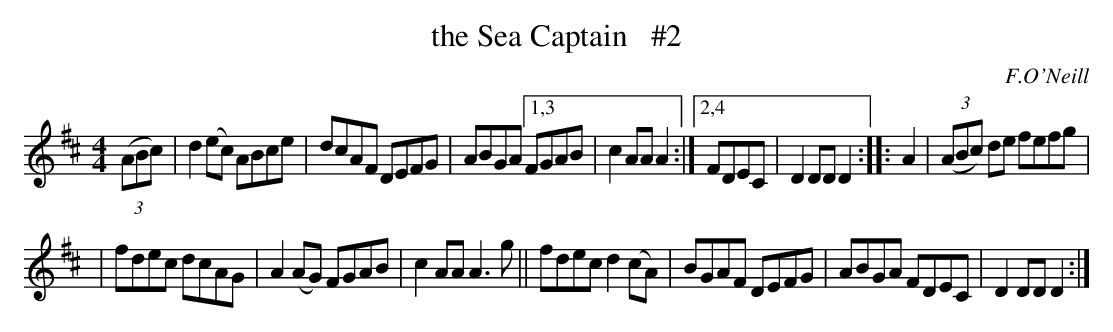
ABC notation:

X:1
T: the Sea Captain   #2
O: F.O'Neill
M: 4/4
L: 1/8
K: D
(3(ABc) \
| d2(ec) ABce | dcAF DEFG | ABGA \
[1,3 FGAB | c2AA A2 :|\
[2,4 FDEC | D2DD D2 :: A2 | (3(ABc) de fefg |
| fdec dcAG | A2(AG) FGAB | c2AA A3g \
|| fdec d2(cA) | BGAF DEFG | ABGA FDEC | D2DD D2 :|
